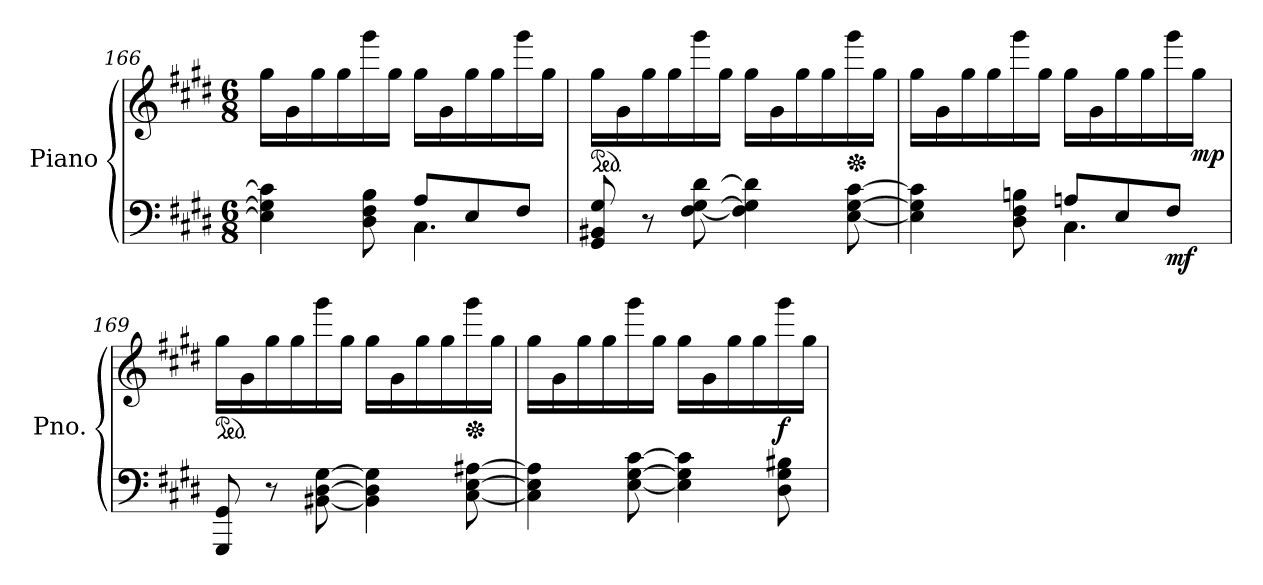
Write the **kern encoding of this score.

**kern	**kern	**dynam
*part1	*part1	*part1
*staff2	*staff1	*staff1/2
*I"Piano	*	*
*I'Pno.	*	*
*clefF4	*clefG2	*
*k[f#c#g#d#]	*k[f#c#g#d#]	*
*M6/8	*M6/8	*
=166	=166	=166
*^	*	*
4E\] 4G#\] 4c#\]	4.rCCyy	16gg#\LL	.
.	.	16g#\	.
.	.	16gg#\	.
.	.	16gg#\	.
8D#\ 8F#\ 8B\	.	16ggg#\	.
.	.	16gg#\JJ	.
8A/L	4.C#\	16gg#\LL	.
.	.	16g#\	.
8E/	.	16gg#\	.
.	.	16gg#\	.
8F#/J	.	16ggg#\	.
.	.	16gg#\JJ	.
*v	*v	*	*
=167	=167	=167
*	*ped	*
8GG#/ 8BB#X/ 8G#/	16gg#\LL	.
.	16g#\	.
8r	16gg#\	.
.	16gg#\	.
[8F#\ [8G#\ [8d#\	16ggg#\	.
.	16gg#\JJ	.
4F#\] 4G#\] 4d#\]	16gg#\LL	.
.	16g#\	.
.	16gg#\	.
.	16gg#\	.
*	*Xped	*
[8E\ [8G#\ [8c#\	16ggg#\	.
.	16gg#\JJ	.
=168	=168	=168
*^	*	*
4E\] 4G#\] 4c#\]	4.rCCyy	16gg#\LL	.
.	.	16g#\	.
.	.	16gg#\	.
.	.	16gg#\	.
8D#\ 8F#\ 8Bn\	.	16ggg#\	.
.	.	16gg#\JJ	.
8An/L	4.C#\	16gg#\LL	.
.	.	16g#\	.
8E/	.	16gg#\	.
.	.	16gg#\	.
!	!	!	!LO:DY:b=2
8F#/J	.	16ggg#\	mf
!	!	!	!LO:DY:b
.	.	16gg#\JJ	mp
*v	*v	*	*
!!LO:PB:g=z
=169	=169	=169
*	*ped	*
!	!	!LO:DY:a=2
!	!	!LO:DY:n=1:b=2
8GGG#/ 8GG#/	16gg#\LL	mp mf
.	16g#\	.
8r	16gg#\	.
.	16gg#\	.
[8BB#X\ [8D#\ [8G#\	16ggg#\	.
.	16gg#\JJ	.
4BB#\] 4D#\] 4G#\]	16gg#\LL	.
.	16g#\	.
.	16gg#\	.
.	16gg#\	.
*	*Xped	*
[8C#\ [8E\ [8A#X\	16ggg#\	.
.	16gg#\JJ	.
=170	=170	=170
4C#\] 4E\] 4A#\]	16gg#\LL	.
.	16g#\	.
.	16gg#\	.
.	16gg#\	.
[8E\ [8G#\ [8c#\	16ggg#\	.
.	16gg#\JJ	.
4E\] 4G#\] 4c#\]	16gg#\LL	.
.	16g#\	.
.	16gg#\	.
.	16gg#\	.
!	!	!LO:DY:a=2
8D#\ 8G#\ 8B#X\	16ggg#\	f
.	16gg#\JJ	.
=	=	=
*-	*-	*-
